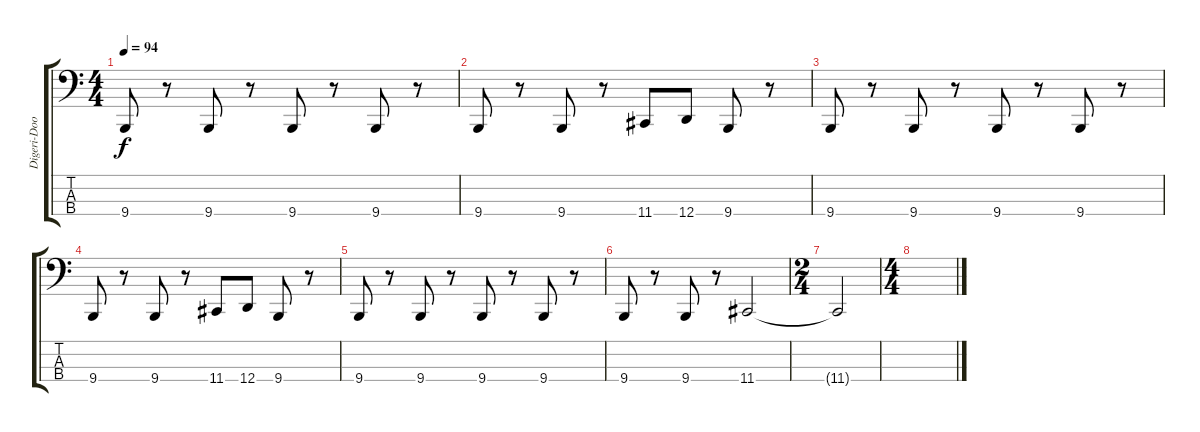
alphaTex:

\track ("Digeri-Doo" "Digeri-Doo") {instrument kalimba}
\staff {score tabs}
\tuning (F2 C2 G1 D1) {hide}
\ts (4 4)
\tempo 94
\clef f4
\ks c
9.4.8{dy f} r.8 9.4.8 r.8 9.4.8 r.8 9.4.8 r.8 |
9.4.8 r.8 9.4.8 r.8 11.4.8 12.4.8 9.4.8 r.8 |
9.4.8 r.8 9.4.8 r.8 9.4.8 r.8 9.4.8 r.8 |
9.4.8 r.8 9.4.8 r.8 11.4.8 12.4.8 9.4.8 r.8 |
9.4.8 r.8 9.4.8 r.8 9.4.8 r.8 9.4.8 r.8 |
9.4.8 r.8 9.4.8 r.8 11.4.2 |
\ts (2 4)
11.4{t}.2 |
\ts (4 4)
